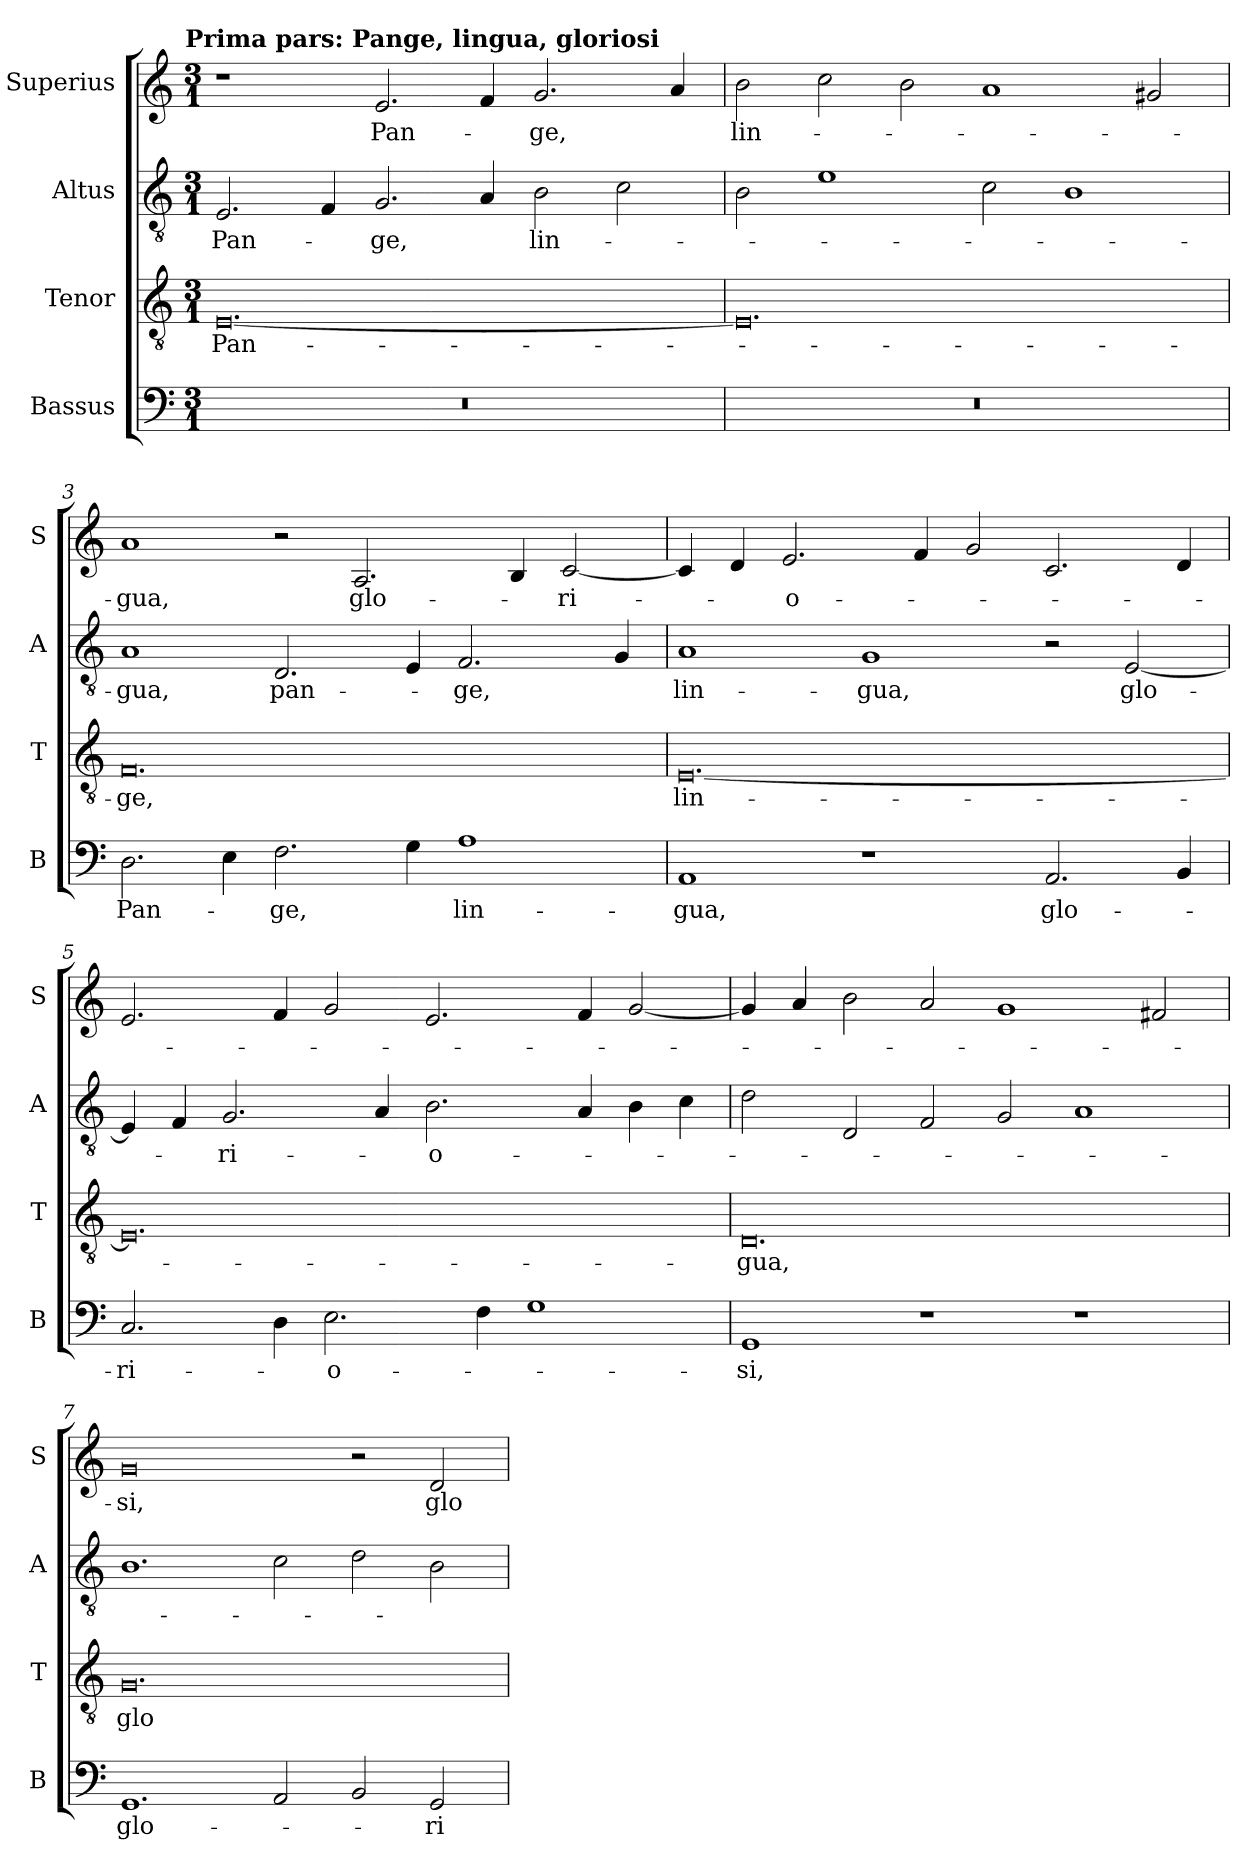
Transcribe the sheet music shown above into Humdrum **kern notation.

**kern	**text	**kern	**text	**kern	**text	**kern	**text
*part4	*part4	*part3	*part3	*part2	*part2	*part1	*part1
*staff4	*staff4	*staff3	*staff3	*staff2	*staff2	*staff1	*staff1
*I"Bassus	*	*I"Tenor	*	*I"Altus	*	*I"Superius	*
*I'B	*	*I'T	*	*I'A	*	*I'S	*
*clefF4	*	*clefGv2	*	*clefGv2	*	*clefG2	*
*k[]	*	*k[]	*	*k[]	*	*k[]	*
!!LO:TX:omd:t=Prima pars&colon; Pange, lingua, gloriosi
*M3/1	*	*M3/1	*	*M3/1	*	*M3/1	*
=1	=1	=1	=1	=1	=1	=1	=1
0.r	.	[0.E	Pan-	2.E	Pan-	1r	.
.	.	.	.	4F	.	.	.
.	.	.	.	2.G	-ge,	2.e	Pan-
.	.	.	.	4A	.	4f	.
.	.	.	.	2B	lin-	2.g	-ge,
.	.	.	.	2c	.	.	.
.	.	.	.	.	.	4a	.
=2	=2	=2	=2	=2	=2	=2	=2
0.r	.	0.E]	.	2B	.	2b	lin-
.	.	.	.	1e	.	2cc	.
.	.	.	.	.	.	2b	.
.	.	.	.	2c	.	1a	.
.	.	.	.	1B	.	.	.
.	.	.	.	.	.	2g#X	.
=3	=3	=3	=3	=3	=3	=3	=3
2.D	Pan-	0.F	-ge,	1A	-gua,	1a	-gua,
4E	.	.	.	.	.	.	.
2.F	-ge,	.	.	2.D	pan-	2r	.
.	.	.	.	.	.	2.A	glo-
4G	.	.	.	4E	.	.	.
1A	lin-	.	.	2.F	-ge,	.	.
.	.	.	.	.	.	4B	.
.	.	.	.	.	.	[2c	-ri-
.	.	.	.	4G	.	.	.
=4	=4	=4	=4	=4	=4	=4	=4
1AA	-gua,	[0.E	lin-	1A	lin-	4c]	.
.	.	.	.	.	.	4d	.
.	.	.	.	.	.	2.e	-o-
1r	.	.	.	1G	-gua,	.	.
.	.	.	.	.	.	4f	.
.	.	.	.	.	.	2g	.
2.AA	glo-	.	.	2r	.	2.c	.
.	.	.	.	[2E	glo-	.	.
4BB	.	.	.	.	.	4d	.
=5	=5	=5	=5	=5	=5	=5	=5
2.C	-ri-	0.E]	.	4E]	.	2.e	.
.	.	.	.	4F	.	.	.
.	.	.	.	2.G	-ri-	.	.
4D	.	.	.	.	.	4f	.
2.E	-o-	.	.	.	.	2g	.
.	.	.	.	4A	.	.	.
.	.	.	.	2.B	-o-	2.e	.
4F	.	.	.	.	.	.	.
1G	.	.	.	.	.	.	.
.	.	.	.	4A	.	4f	.
.	.	.	.	4B	.	[2g	.
.	.	.	.	4c	.	.	.
=6	=6	=6	=6	=6	=6	=6	=6
1GG	-si,	0.D	-gua,	2d	.	4g]	.
.	.	.	.	.	.	4a	.
.	.	.	.	2D	.	2b	.
1r	.	.	.	2F	.	2a	.
.	.	.	.	2G	.	1g	.
1r	.	.	.	1A	.	.	.
.	.	.	.	.	.	2f#X	.
=7	=7	=7	=7	=7	=7	=7	=7
1.GG	glo-	0.G	glo-	1.B	.	0g	-si,
2AA	.	.	.	2c	.	.	.
2BB	.	.	.	2d	.	2r	.
2GG	-ri-	.	.	2B	.	2d	glo-
=	=	=	=	=	=	=	=
*-	*-	*-	*-	*-	*-	*-	*-
